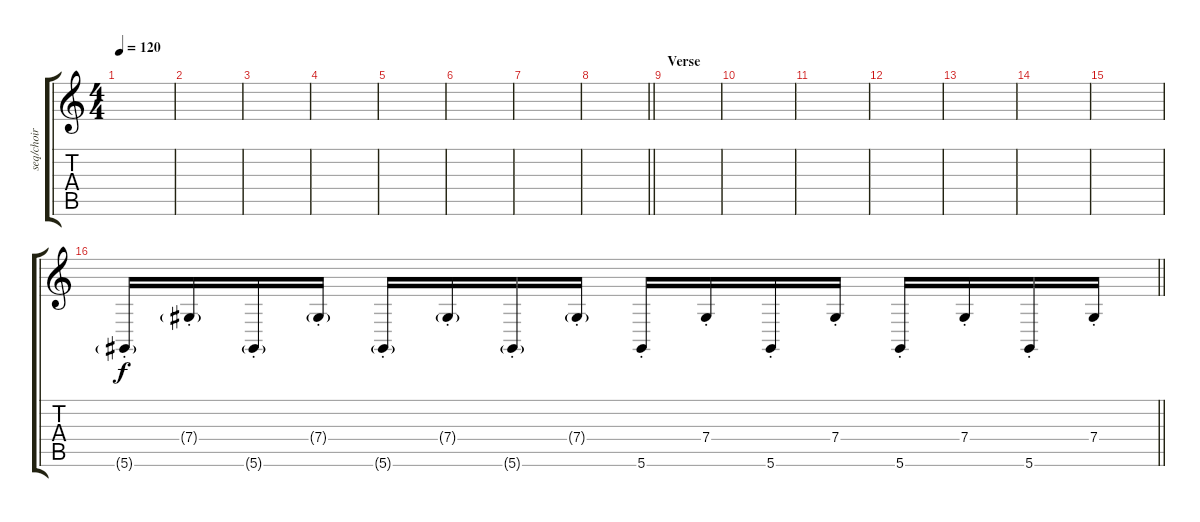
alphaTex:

\track ("seq/choir" "seq/choir") {instrument pad7halo}
\staff {score tabs}
\tuning (Eb4 Bb3 Gb3 Db3 Ab2 Eb2) {hide}
\ts (4 4)
\tempo 120
\clef g2
\ks c
|
|
|
|
|
|
|
\barLineRight lightlight
|
\section ("" "Verse")
|
|
|
|
|
|
|
\barLineRight lightlight
5.6{g st}.16 7.4{g st}.16 5.6{g st}.16 7.4{g st}.16 5.6{g st}.16 7.4{g st}.16 5.6{g st}.16 7.4{g st}.16 5.6{st}.16{dy f} 7.4{st}.16 5.6{st}.16 7.4{st}.16 5.6{st}.16 7.4{st}.16 5.6{st}.16 7.4{st}.16
